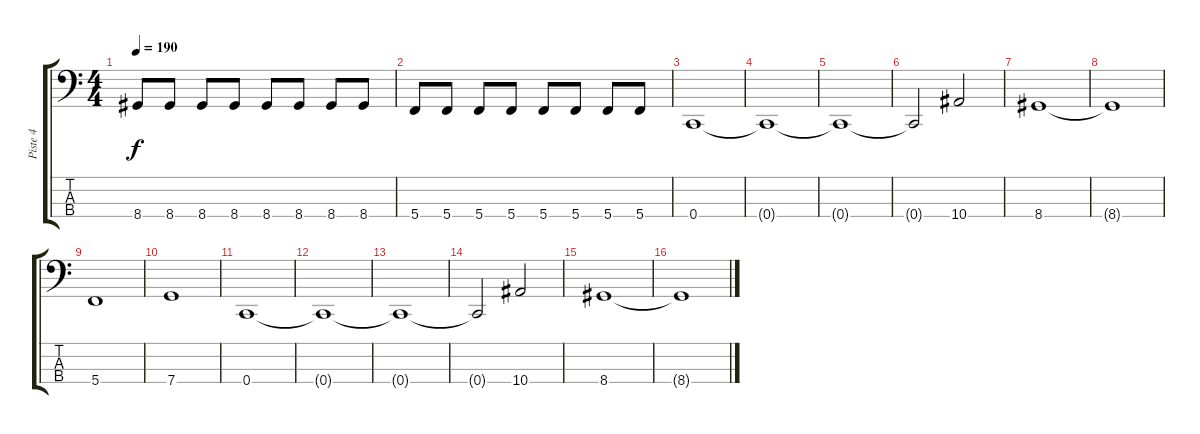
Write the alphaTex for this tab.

\track ("Piste 4" "Piste 4") {instrument electricbassfinger}
\staff {score tabs}
\tuning (F2 C2 G1 C1) {hide}
\ts (4 4)
\tempo 190
\clef f4
\ks c
8.4{t}.8{dy f} 8.4.8 8.4.8 8.4.8 8.4.8 8.4.8 8.4.8 8.4.8 |
5.4.8 5.4.8 5.4.8 5.4.8 5.4.8 5.4.8 5.4.8 5.4.8 |
0.4.1 |
0.4{t}.1 |
0.4{t}.1 |
0.4{t}.2 10.4.2 |
8.4.1 |
8.4{t}.1 |
5.4.1 |
7.4.1 |
0.4.1 |
0.4{t}.1 |
0.4{t}.1 |
0.4{t}.2 10.4.2 |
8.4.1 |
8.4{t}.1
